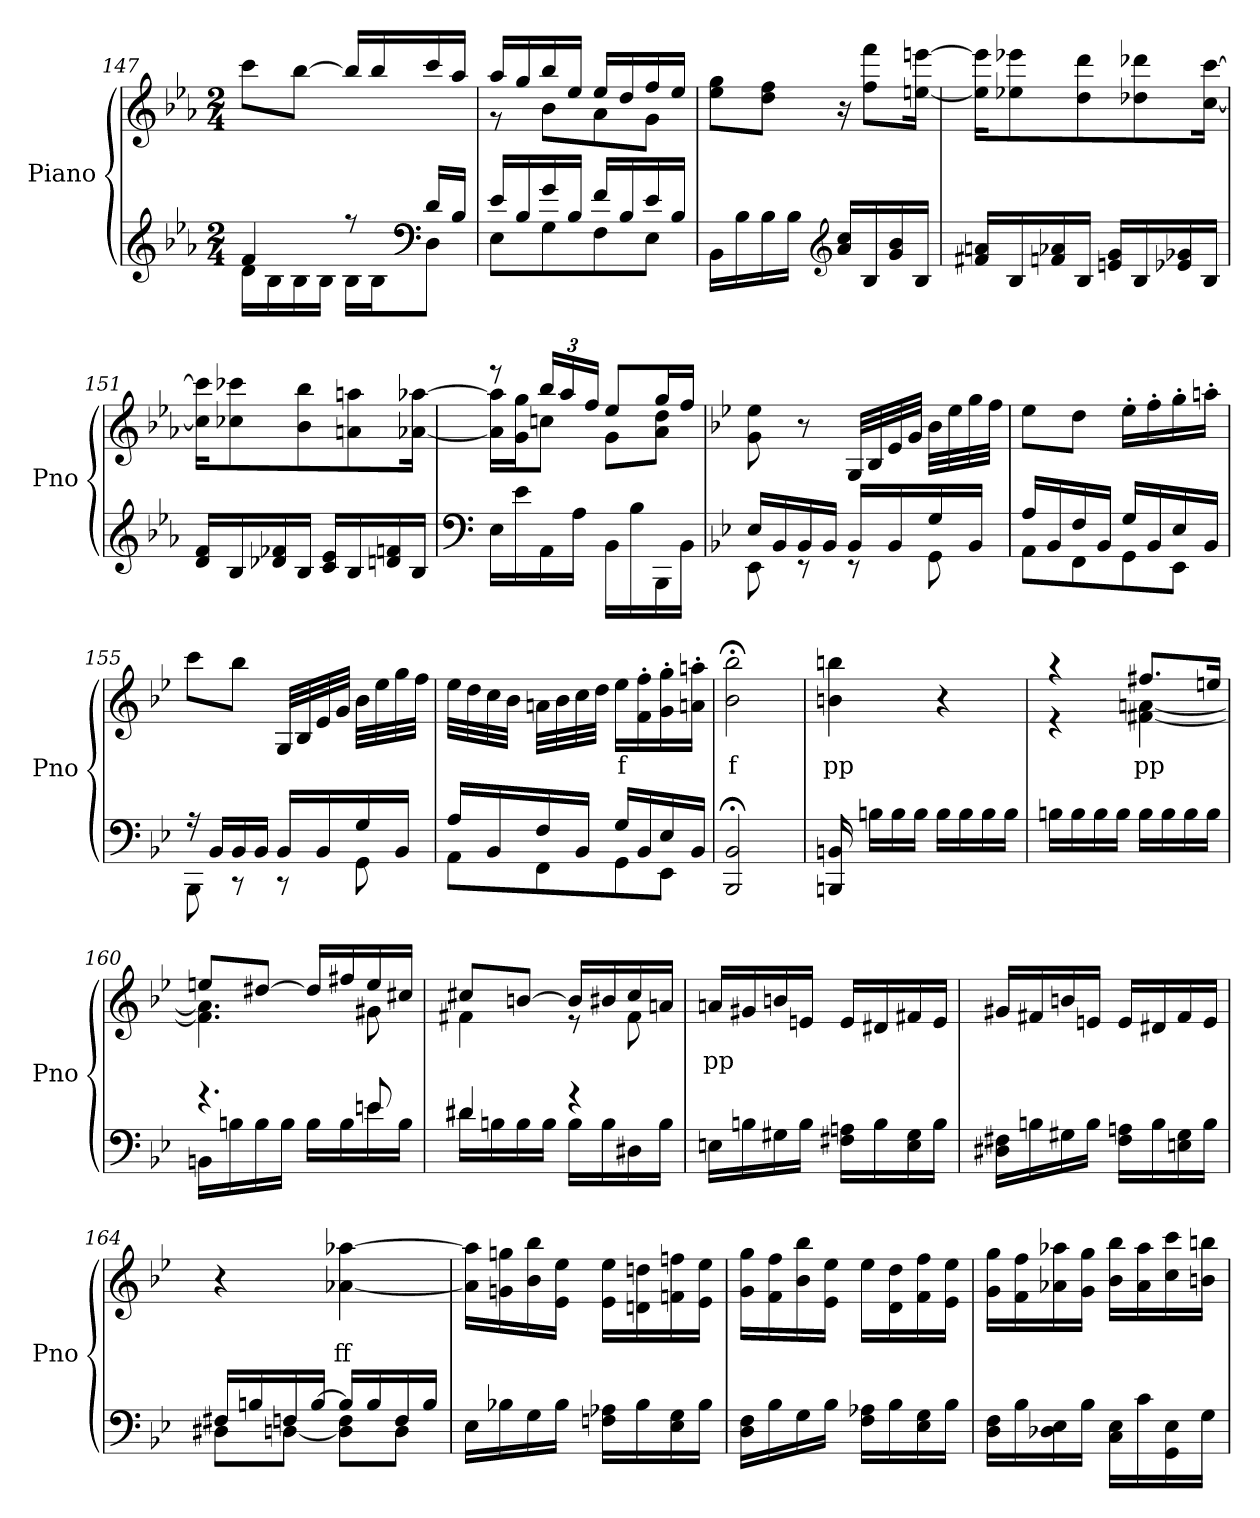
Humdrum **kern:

**kern	**kern	**text
*part2	*part1	*part1
*staff2	*staff1	*staff1
*I"Piano	*I"Piano	*
*I'Pno	*I'Pno	*
*clefG2	*clefG2	*
*k[b-e-a-]	*k[b-e-a-]	*
*E-:	*E-:	*
*M2/4	*M2/4	*
=147	=147	=147
*^	*	*
4f/	16d\LL	8ccc\L	.
.	16B-\	.	.
.	16B-\	[8bb-\J	.
.	16B-\JJ	.	.
8r	16B-\LL	16bb-/LL]	.
.	16B-\J	16bb-/	.
*clefF4	*	*	*
16d/LL	8D\J	16ccc/	.
16B-/JJ	.	16aa-/JJ	.
=148	=148	=148	=148
*	*	*^	*
16e-/LL	8E-\L	16aa-/LL	8r	.
16B-/	.	16gg/	.	.
16g/	8G\	16bb-/	8b-\L	.
16B-/JJ	.	16ee-/JJ	.	.
16f/LL	8F\	16ee-/LL	8a-\	.
16B-/	.	16dd/	.	.
16e-/	8E-\J	16ff/	8g\J	.
16B-/JJ	.	16ee-/JJ	.	.
*v	*v	*	*	*
*	*v	*v	*
=149	=149	=149
16BB-\LL	8ee-\ 8gg\L	.
16B-\	.	.
16B-\	8dd\ 8ff\J	.
16B-\JJ	.	.
*clefG2	*	*
16a-/ 16cc/LL	16r	.
16B-/	8ff\ 8fff\L	.
16g/ 16b-/	.	.
16B-/JJ	[16een\ [16eeen\Jk	.
!!LO:LB:g=z
=150	=150	=150
16f#X/ 16an/LL	16ee\] 16eee\]KL	.
16B-/	8ee-X\ 8eee-X\	.
16fn/ 16a-X/	.	.
16B-/JJ	8dd\ 8ddd\	.
16en/ 16g/LL	.	.
16B-/	8dd-X\ 8ddd-X\	.
16e-X/ 16g-X/	.	.
16B-/JJ	[16cc\ [16ccc\Jk	.
=151	=151	=151
16d/ 16f/LL	16cc\] 16ccc\]KL	.
16B-/	8cc-X\ 8ccc-X\	.
16d-X/ 16f-X/	.	.
16B-/JJ	8b-\ 8bb-\	.
16c/ 16e-/LL	.	.
16B-/	8an\ 8aan\	.
16dn/ 16fn/	.	.
16B-/JJ	[16a-X\ [16aa-X\Jk	.
=152	=152	=152
*clefF4	*	*
*	*^	*
16E-\LL	8r	16a-\] 16aa-\]LL	.
16e-\	.	16g\ 16gg\J	.
*	*Xbrackettup	*	*
16AA-\	24bb-/LL	8ccn\J	.
.	24aa-/	.	.
16A-\JJ	.	.	.
.	24ff/JJ	.	.
16BB-\LL	8ee-/L	8g\L	.
16B-\	.	.	.
16BBB-\	16gg/L	8a-\ 8dd\J	.
16BB-\JJ	16ff/JJ	.	.
*	*v	*v	*
=153	=153	=153
*k[b-e-]	*k[b-e-]	*
*^	*	*
16E-/LL	8EE-\	8g\ 8ee-\	.
16BB-/	.	.	.
16BB-/	8r	8r	.
16BB-/JJ	.	.	.
16BB-/LL	8r	32G/LLL	.
.	.	32B-/	.
16BB-/	.	32e-/	.
.	.	32g/JJJ	.
16G/	8GG\	32b-\LLL	.
.	.	32ee-\	.
16BB-/JJ	.	32gg\	.
.	.	32ff\JJJ	.
!!LO:LB:g=z
=154	=154	=154	=154
16A/LL	8AA\L	8ee-\L	.
16BB-/	.	.	.
16F/	8FF\	8dd\J	.
16BB-/JJ	.	.	.
16G/LL	8GG\	16ee-'\LL	.
16BB-/	.	16ff'\	.
16E-/	8EE-\J	16gg'\	.
16BB-/JJ	.	16aan'\JJ	.
=155	=155	=155	=155
16r	8BBB-\	8ccc\L	.
16BB-/LL	.	.	.
16BB-/	8r	8bb-\J	.
16BB-/JJ	.	.	.
16BB-/LL	8r	32G/LLL	.
.	.	32B-/	.
16BB-/	.	32e-/	.
.	.	32g/JJJ	.
16G/	8GG\	32b-\LLL	.
.	.	32ee-\	.
16BB-/JJ	.	32gg\	.
.	.	32ff\JJJ	.
=156	=156	=156	=156
16A/LL	8AA\L	32ee-\LLL	.
.	.	32dd\	.
16BB-/	.	32cc\	.
.	.	32b-\JJJ	.
16F/	8FF\	32an\LLL	.
.	.	32b-\	.
16BB-/JJ	.	32cc\	.
.	.	32dd\JJJ	.
!	!	!	!LO:LY:b
16G/LL	8GG\	16ee-\LL	f
16BB-/	.	16f\' 16ff\'	.
16E-/	8EE-\J	16g\' 16gg\'	.
16BB-/JJ	.	16an\' 16aan\'JJ	.
*v	*v	*	*
=157	=157	=157
!	!	!LO:LY:b
2BBB-/;< 2BB-/;<	2b-\;< 2bb-\;<	f
=158	=158	=158
!	!	!LO:LY:b
16BBBn/ 16BBn/	4bn\ 4bbn\	pp
16Bn\LL	.	.
16B\	.	.
16B\JJ	.	.
16B\LL	4r	.
16B\	.	.
16B\	.	.
16B\JJ	.	.
=159	=159	=159
*	*^	*
16Bn\LL	4r	4r	.
16B\	.	.	.
16B\	.	.	.
16B\JJ	.	.	.
!	!	!	!LO:LY:b
16B\LL	8.ff#X/L	[4f#X\ [4an\	pp
16B\	.	.	.
16B\	.	.	.
16B\JJ	16een/Jk	.	.
!!LO:LB:g=z	!!
=160	=160	=160	=160
*^	*	*	*
4.r	16BBn\LL	8een/L	4.f#\] 4.an\]	.
.	16Bn\	.	.	.
.	16B\	[8dd#X/J	.	.
.	16B\JJ	.	.	.
.	16B\LL	16dd#/LL]	.	.
.	16B\	16ff#X/	.	.
8en/	16e\	16ee/	8g#X\	.
.	16B\JJ	16cc#X/JJ	.	.
=161	=161	=161	=161	=161
4d#X/	16d#\LL	8cc#X/L	4f#X\	.
.	16Bn\	.	.	.
.	16B\	[8bn/J	.	.
.	16B\JJ	.	.	.
4r	16B\LL	16b/LL]	8r	.
.	16B\	16b#X/	.	.
.	16D#X\	16cc#/	8f#\	.
.	16B\JJ	16an/JJ	.	.
*	*	*v	*v	*
=162	=162	=162	=162
!	!	!	!LO:LY:b
*v	*v	*	*
16En\LL	16an/LL	pp
16Bn\	16g#X/	.
16G#X\	16bn/	.
16B\JJ	16en/JJ	.
16F#X\ 16An\LL	16e/LL	.
16B\	16d#X/	.
16E\ 16G#\	16f#X/	.
16B\JJ	16e/JJ	.
=163	=163	=163
16D#X\ 16F#X\LL	16g#X/LL	.
16Bn\	16f#X/	.
16G#X\	16bn/	.
16B\JJ	16en/JJ	.
16F#\ 16An\LL	16e/LL	.
16B\	16d#X/	.
16En\ 16G#\	16f#/	.
16B\JJ	16e/JJ	.
!!LO:LB:g=z
=164	=164	=164
*^	*	*
!	!	!	!LO:LY:b
16F#X/LL	8D#X\L	4r	ff
16Bn/	.	.	.
16Fn/	[8Dn\J	.	.
[16B/JJ	.	.	.
!	!	!	!LO:LY:b
16B/LL]	8D\] 8F\L	[4a-X\ [4aa-X\	ff
16B/	.	.	.
16F/	8D\J	.	.
16B/JJ	.	.	.
*v	*v	*	*
=165	=165	=165
16E-\LL	16a-\] 16aa-\]LL	.
16B-X\	16gn\ 16ggn\	.
16G\	16b-\ 16bb-\	.
16B-\JJ	16e-\ 16ee-\JJ	.
16Fn\ 16A-X\LL	16e-\ 16ee-\LL	.
16B-\	16dn\ 16ddn\	.
16E-\ 16G\	16fn\ 16ffn\	.
16B-\JJ	16e-\ 16ee-\JJ	.
=166	=166	=166
16D\ 16F\LL	16g\ 16gg\LL	.
16B-\	16f\ 16ff\	.
16G\	16b-\ 16bb-\	.
16B-\JJ	16e-\ 16ee-\JJ	.
16F\ 16A-X\LL	16ee-\LL	.
16B-\	16d\ 16dd\	.
16E-\ 16G\	16f\ 16ff\	.
16B-\JJ	16e-\ 16ee-\JJ	.
=167	=167	=167
16D\ 16F\LL	16g\ 16gg\LL	.
16B-\	16f\ 16ff\	.
16D-X\ 16E-\	16a-X\ 16aa-X\	.
16B-\JJ	16g\ 16gg\JJ	.
16C\ 16E-\LL	16b-\ 16bb-\LL	.
16c\	16a-\ 16aa-\	.
16GG\ 16E-\	16cc\ 16ccc\	.
16G\JJ	16bn\ 16bbn\JJ	.
=	=	=
*-	*-	*-
